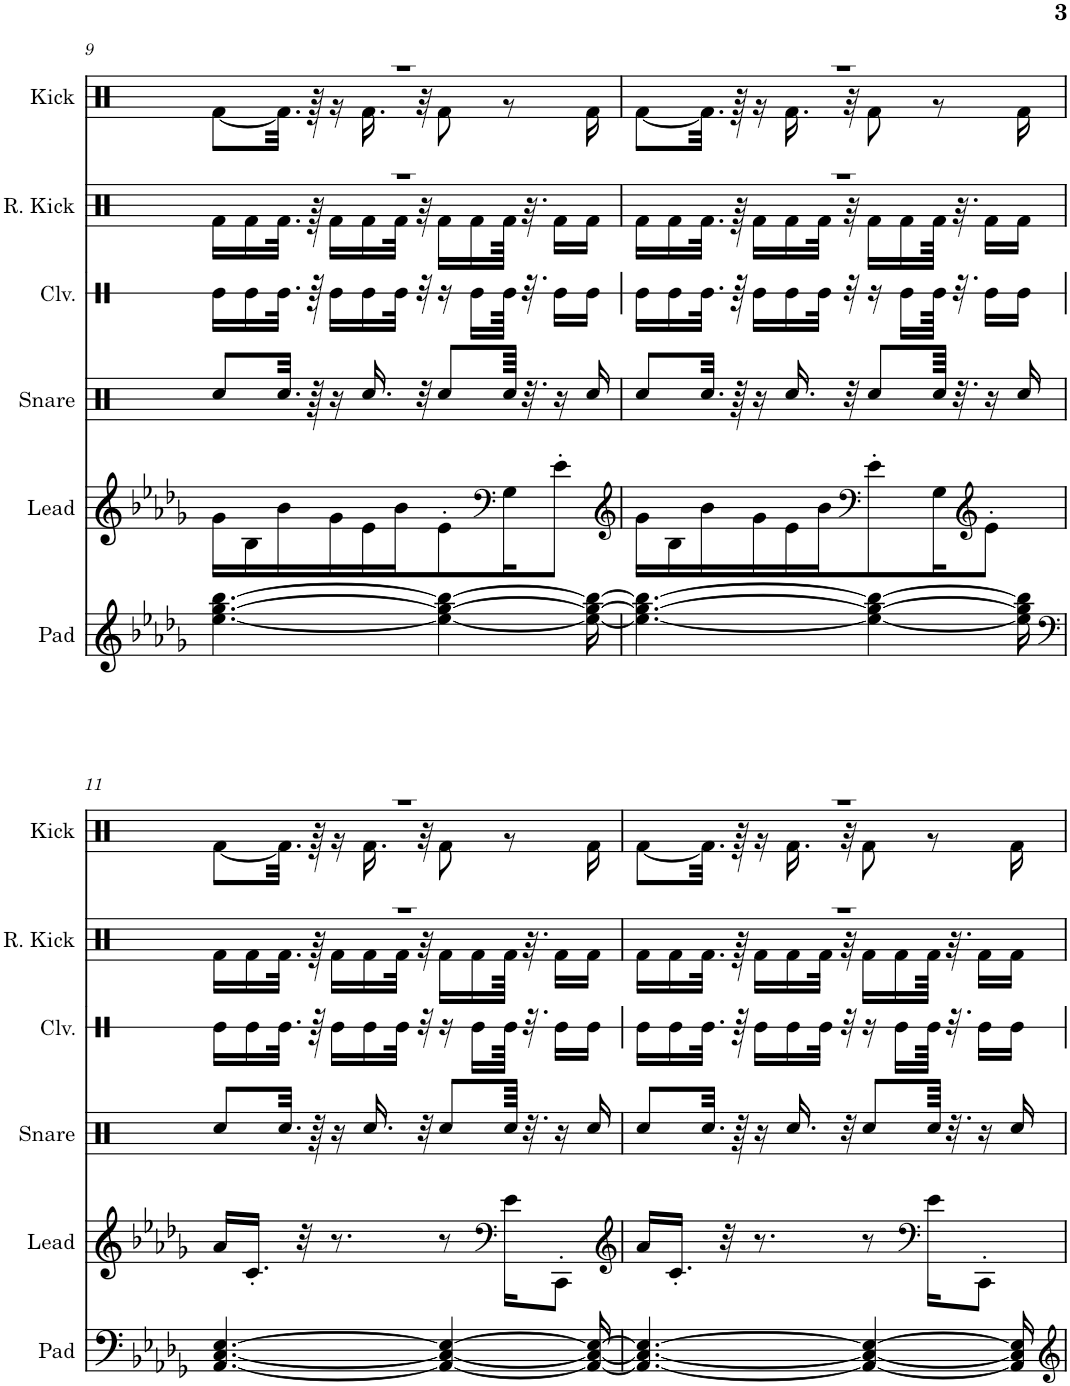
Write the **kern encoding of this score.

**kern	**kern	**kern	**kern	**kern	**kern
*part6	*part5	*part4	*part3	*part2	*part1
*staff6	*staff5	*staff4	*staff3	*staff2	*staff1
*I"Pad	*I"Lead	*I"Snare	*I"Claves	*I"Reverb Kick	*I"Kick
*I'Pad	*I'Lead	*I'Snare	*I'Clv.	*I'R. Kick	*I'Kick
!!LO:PB:g=z
*clefG2	*clefG2	*clefX	*clefX	*clefX	*clefX
*k[b-e-a-d-g-]	*k[b-e-a-d-g-]	*k[b-e-a-d-g-]	*k[b-e-a-d-g-]	*k[b-e-a-d-g-]	*k[b-e-a-d-g-]
*M11/16	*M11/16	*M11/16	*M11/16	*M11/16	*M11/16
=9	=9	=9	=9	=9	=9
*	*	*	*	*^	*^
[4.ee-\ [4.gg-\ [4.bb-\	16g-\LL	8Rcc/L	16Re\LL	16%11r	16Rf\LL	16%11r	[8Rf\L
.	16B-\	.	16Re\	.	16Rf\	.	.
.	16b-\	32.Rcc/Jkk	32.Re\JJk	.	32.Rf\JJk	.	32.Rf\Jkk]
.	.	64r	64r	.	64r	.	64r
.	16g-\	16r	16Re\LL	.	16Rf\LL	.	16r
.	16e-\	16.Rcc/	16Re\	.	16Rf\	.	16.Rf\
.	16b-\J	.	32Re\JJk	.	32Rf\JJk	.	.
.	.	32r	32r	.	32r	.	32r
4ee-\_ 4gg-\_ 4bb-\_	8e-'\	8Rcc/L	16r	.	16Rf\LL	.	8Rf\
.	.	.	16Re\LL	.	16Rf\	.	.
*	*clefF4	*	*	*	*	*	*
.	16G-\K	64Rcc/Jkkk	64Re\JJkk	.	64Rf\JJkk	.	8r
.	.	32.r	32.r	.	32.r	.	.
.	8e-'\J	16r	16Re\LL	.	16Rf\LL	.	.
16ee-\_ 16gg-\_ 16bb-\_	.	16Rcc/	16Re\JJ	.	16Rf\JJ	.	16Rf\
=10	=10	=10	=10	=10	=10	=10	=10
*	*clefG2	*	*	*	*	*	*
4.ee-\_ 4.gg-\_ 4.bb-\_	16g-\LL	8Rcc/L	16Re\LL	16%11r	16Rf\LL	16%11r	[8Rf\L
.	16B-\	.	16Re\	.	16Rf\	.	.
.	16b-\	32.Rcc/Jkk	32.Re\JJk	.	32.Rf\JJk	.	32.Rf\Jkk]
.	.	64r	64r	.	64r	.	64r
.	16g-\	16r	16Re\LL	.	16Rf\LL	.	16r
.	16e-\	16.Rcc/	16Re\	.	16Rf\	.	16.Rf\
.	16b-\J	.	32Re\JJk	.	32Rf\JJk	.	.
.	.	32r	32r	.	32r	.	32r
*	*clefF4	*	*	*	*	*	*
4ee-\_ 4gg-\_ 4bb-\_	8e-'\	8Rcc/L	16r	.	16Rf\LL	.	8Rf\
.	.	.	16Re\LL	.	16Rf\	.	.
.	16G-\K	64Rcc/Jkkk	64Re\JJkk	.	64Rf\JJkk	.	8r
.	.	32.r	32.r	.	32.r	.	.
*	*clefG2	*	*	*	*	*	*
.	8e-'\J	16r	16Re\LL	.	16Rf\LL	.	.
16ee-\] 16gg-\] 16bb-\]	.	16Rcc/	16Re\JJ	.	16Rf\JJ	.	16Rf\
!!LO:LB:g=z	!!
=11	=11	=11	=11	=11	=11	=11	=11
*clefF4	*	*	*	*	*	*	*
[4.AA-/ [4.C/ [4.E-/	16a-/LL	8Rcc/L	16Re\LL	16%11r	16Rf\LL	16%11r	[8Rf\L
.	16.c'/JJ	.	16Re\	.	16Rf\	.	.
.	.	32.Rcc/Jkk	32.Re\JJk	.	32.Rf\JJk	.	32.Rf\Jkk]
.	32r	.	.	.	.	.	.
.	.	64r	64r	.	64r	.	64r
.	8.r	16r	16Re\LL	.	16Rf\LL	.	16r
.	.	16.Rcc/	16Re\	.	16Rf\	.	16.Rf\
.	.	.	32Re\JJk	.	32Rf\JJk	.	.
.	.	32r	32r	.	32r	.	32r
4AA-/_ 4C/_ 4E-/_	8r	8Rcc/L	16r	.	16Rf\LL	.	8Rf\
.	.	.	16Re\LL	.	16Rf\	.	.
*	*clefF4	*	*	*	*	*	*
.	16e-\KL	64Rcc/Jkkk	64Re\JJkk	.	64Rf\JJkk	.	8r
.	.	32.r	32.r	.	32.r	.	.
.	8CC'\J	16r	16Re\LL	.	16Rf\LL	.	.
16AA-/_ 16C/_ 16E-/_	.	16Rcc/	16Re\JJ	.	16Rf\JJ	.	16Rf\
=12	=12	=12	=12	=12	=12	=12	=12
*	*clefG2	*	*	*	*	*	*
4.AA-/_ 4.C/_ 4.E-/_	16a-/LL	8Rcc/L	16Re\LL	16%11r	16Rf\LL	16%11r	[8Rf\L
.	16.c'/JJ	.	16Re\	.	16Rf\	.	.
.	.	32.Rcc/Jkk	32.Re\JJk	.	32.Rf\JJk	.	32.Rf\Jkk]
.	32r	.	.	.	.	.	.
.	.	64r	64r	.	64r	.	64r
.	8.r	16r	16Re\LL	.	16Rf\LL	.	16r
.	.	16.Rcc/	16Re\	.	16Rf\	.	16.Rf\
.	.	.	32Re\JJk	.	32Rf\JJk	.	.
.	.	32r	32r	.	32r	.	32r
4AA-/_ 4C/_ 4E-/_	8r	8Rcc/L	16r	.	16Rf\LL	.	8Rf\
.	.	.	16Re\LL	.	16Rf\	.	.
*	*clefF4	*	*	*	*	*	*
.	16e-\KL	64Rcc/Jkkk	64Re\JJkk	.	64Rf\JJkk	.	8r
.	.	32.r	32.r	.	32.r	.	.
.	8CC'\J	16r	16Re\LL	.	16Rf\LL	.	.
16AA-/] 16C/] 16E-/]	.	16Rcc/	16Re\JJ	.	16Rf\JJ	.	16Rf\
*	*	*	*	*v	*v	*	*
*	*	*	*	*	*v	*v
=	=	=	=	=	=
*-	*-	*-	*-	*-	*-
